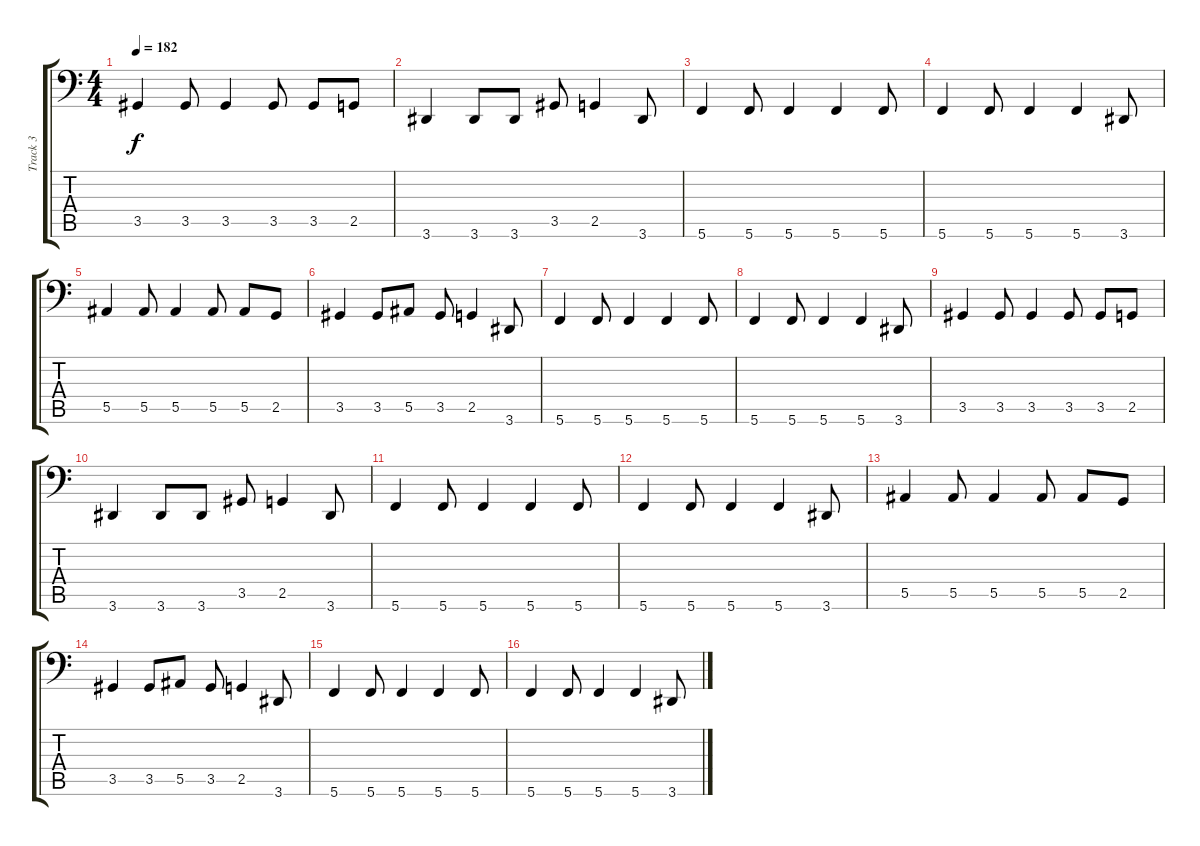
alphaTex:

\track ("Track 3" "Track 3") {instrument slapbass2}
\staff {score tabs}
\tuning (C3 G2 Eb2 Bb1 F1 C1) {hide}
\ts (4 4)
\tempo 182
\clef f4
\ks c
3.5.4{dy f} 3.5.8 3.5.4 3.5.8 3.5.8 2.5.8 |
3.6.4 3.6.8 3.6.8 3.5.8 2.5.4 3.6.8 |
5.6.4 5.6.8 5.6.4 5.6.4 5.6.8 |
5.6.4 5.6.8 5.6.4 5.6.4 3.6.8 |
5.5.4 5.5.8 5.5.4 5.5.8 5.5.8 2.5.8 |
3.5.4 3.5.8 5.5.8 3.5.8 2.5.4 3.6.8 |
5.6.4 5.6.8 5.6.4 5.6.4 5.6.8 |
5.6.4 5.6.8 5.6.4 5.6.4 3.6.8 |
3.5.4 3.5.8 3.5.4 3.5.8 3.5.8 2.5.8 |
3.6.4 3.6.8 3.6.8 3.5.8 2.5.4 3.6.8 |
5.6.4 5.6.8 5.6.4 5.6.4 5.6.8 |
5.6.4 5.6.8 5.6.4 5.6.4 3.6.8 |
5.5.4 5.5.8 5.5.4 5.5.8 5.5.8 2.5.8 |
3.5.4 3.5.8 5.5.8 3.5.8 2.5.4 3.6.8 |
5.6.4 5.6.8 5.6.4 5.6.4 5.6.8 |
5.6.4 5.6.8 5.6.4 5.6.4 3.6.8
